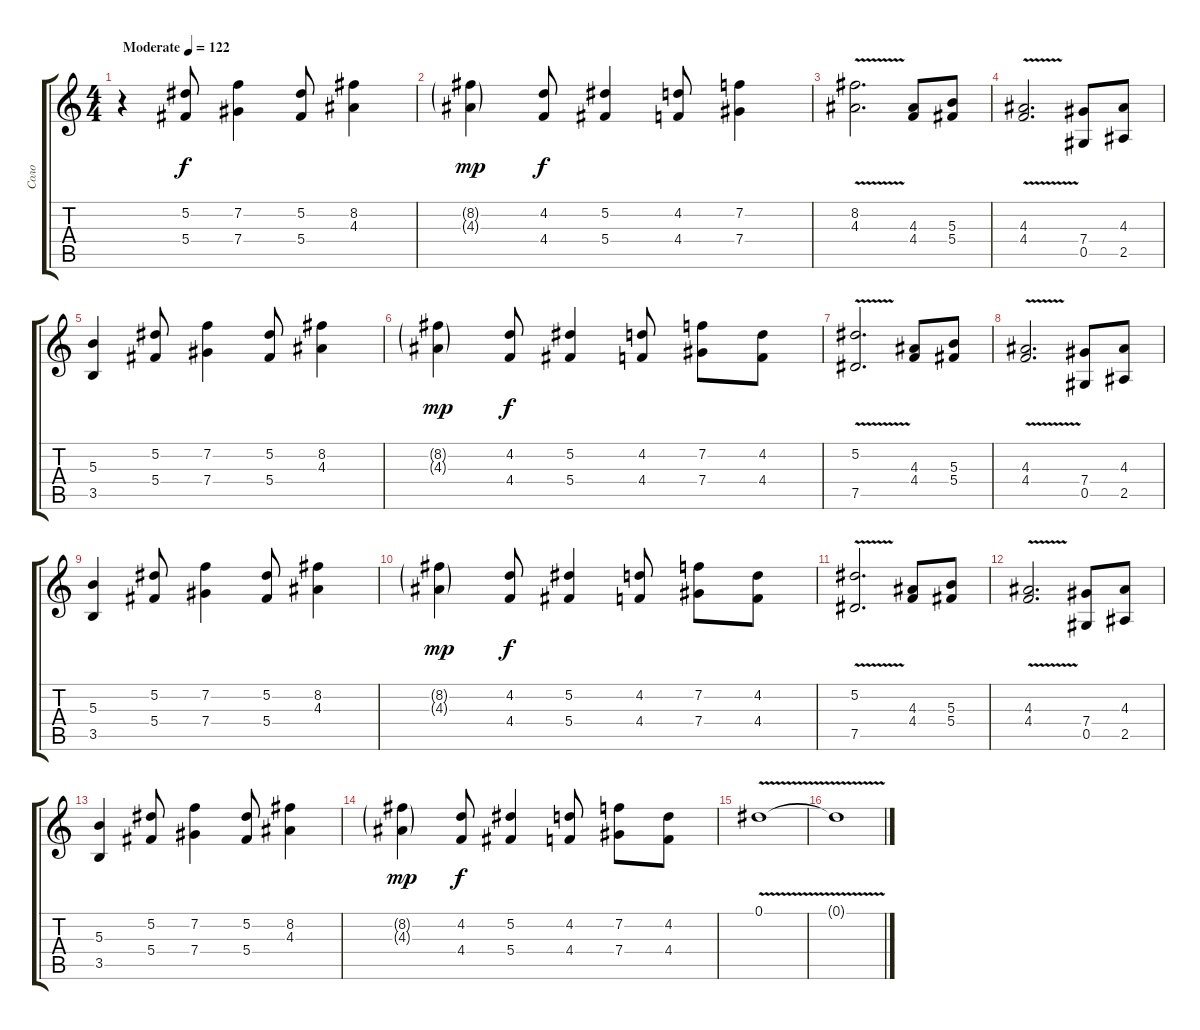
\track ("Соло" "Соло") {instrument overdrivenguitar}
\staff {score tabs}
\tuning (Eb4 Bb3 Gb3 Db3 Ab2 Eb2) {hide}
\ts (4 4)
\tempo (122 "Moderate")
\clef g2
\ks c
r.4{dy f instrument overdrivenguitar} (5.2 5.4).8 (7.2 7.4).4 (5.2 5.4).8 (8.2 4.3).4 |
(8.2{g} 4.3{g}).4{dy mp} (4.2 4.4).8{dy f} (5.2 5.4).4 (4.2 4.4).8 (7.2 7.4).4 |
(8.2{v} 4.3).2{d} (4.3 4.4).8 (5.3 5.4).8 |
(4.3 4.4{v}).2{d} (7.4 0.5).8 (4.3 2.5).8 |
(5.3 3.5).4 (5.2 5.4).8 (7.2 7.4).4 (5.2 5.4).8 (8.2 4.3).4 |
(8.2{g} 4.3{g}).4{dy mp} (4.2 4.4).8{dy f} (5.2 5.4).4 (4.2 4.4).8 (7.2 7.4).8 (4.2 4.4).8 |
(5.2 7.5{v}).2{d} (4.3 4.4).8 (5.3 5.4).8 |
(4.3{v} 4.4).2{d} (7.4 0.5).8 (4.3 2.5).8 |
(5.3 3.5).4 (5.2 5.4).8 (7.2 7.4).4 (5.2 5.4).8 (8.2 4.3).4 |
(8.2{g} 4.3{g}).4{dy mp} (4.2 4.4).8{dy f} (5.2 5.4).4 (4.2 4.4).8 (7.2 7.4).8 (4.2 4.4).8 |
(5.2 7.5{v}).2{d} (4.3 4.4).8 (5.3 5.4).8 |
(4.3{v} 4.4).2{d} (7.4 0.5).8 (4.3 2.5).8 |
(5.3 3.5).4 (5.2 5.4).8 (7.2 7.4).4 (5.2 5.4).8 (8.2 4.3).4 |
(8.2{g} 4.3{g}).4{dy mp} (4.2 4.4).8{dy f} (5.2 5.4).4 (4.2 4.4).8 (7.2 7.4).8 (4.2 4.4).8 |
0.1{v}.1 |
0.1{t}.1
